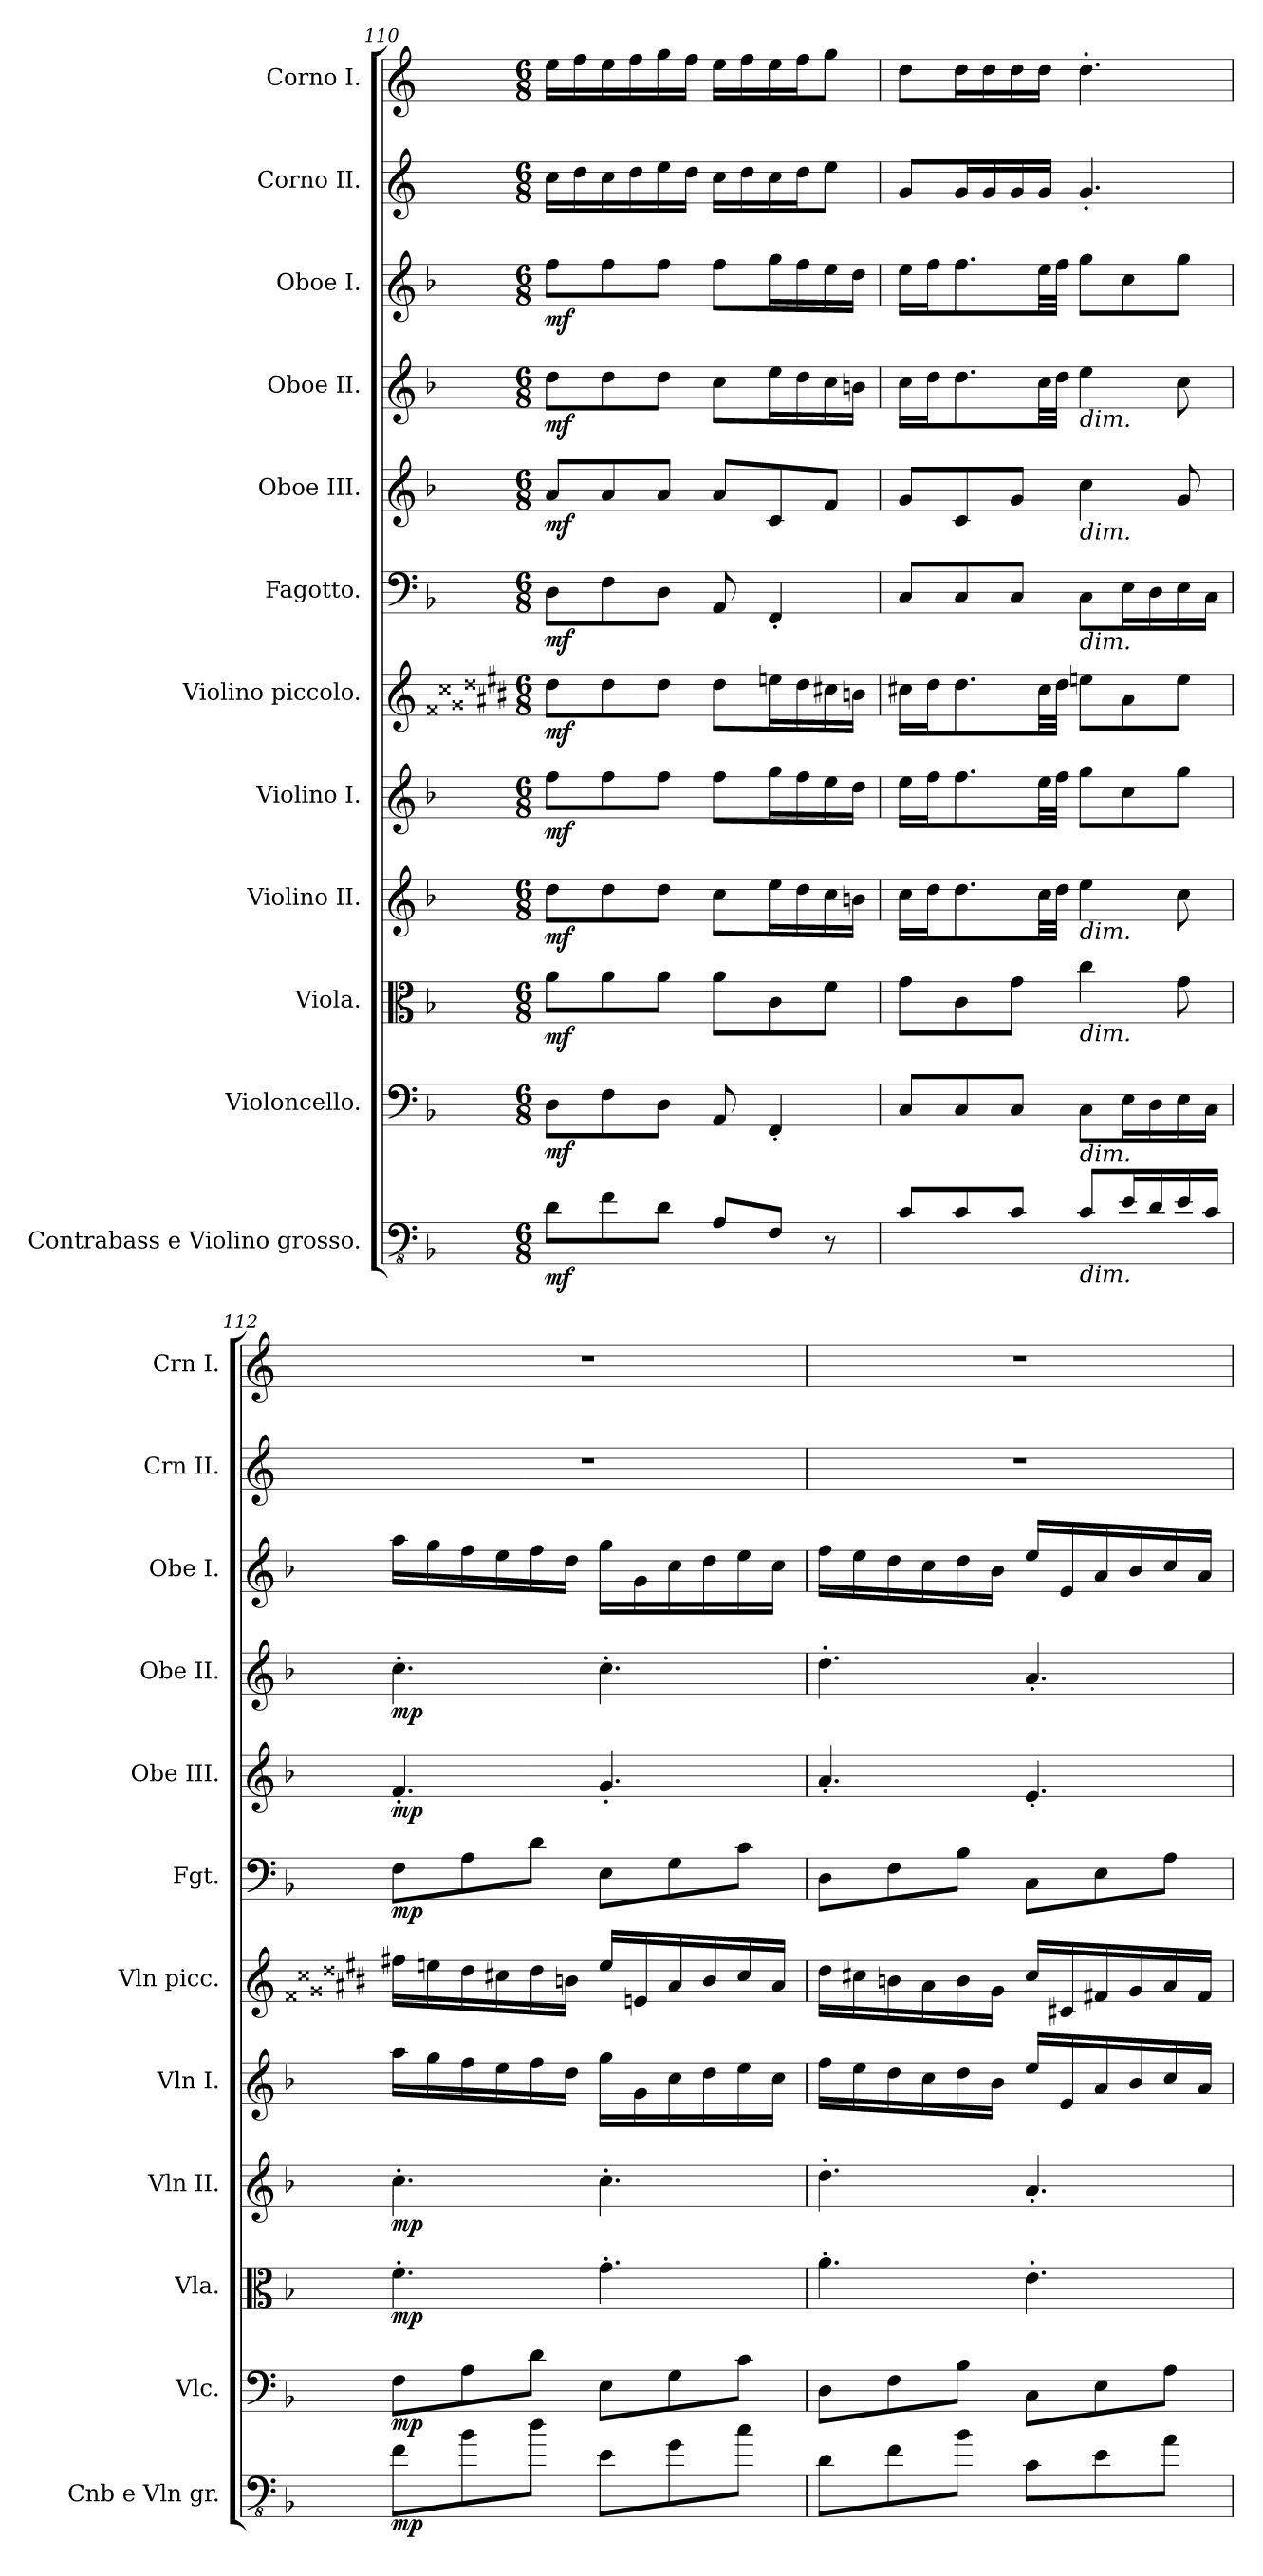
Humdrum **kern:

**kern	**dynam	**kern	**dynam	**kern	**dynam	**kern	**dynam	**kern	**dynam	**kern	**dynam	**kern	**dynam	**kern	**dynam	**kern	**dynam	**kern	**dynam	**kern	**kern
*part12	*part12	*part11	*part11	*part10	*part10	*part9	*part9	*part8	*part8	*part7	*part7	*part6	*part6	*part5	*part5	*part4	*part4	*part3	*part3	*part2	*part1
*staff12	*staff12	*staff11	*staff11	*staff10	*staff10	*staff9	*staff9	*staff8	*staff8	*staff7	*staff7	*staff6	*staff6	*staff5	*staff5	*staff4	*staff4	*staff3	*staff3	*staff2	*staff1
*I"Contrabass e Violino grosso.	*	*I"Violoncello.	*	*I"Viola.	*	*I"Violino II.	*	*I"Violino I.	*	*I"Violino piccolo.	*	*I"Fagotto.	*	*I"Oboe III.	*	*I"Oboe II.	*	*I"Oboe I.	*	*I"Corno II.	*I"Corno I.
*I'Cnb e Vln gr.	*	*I'Vlc.	*	*I'Vla.	*	*I'Vln II.	*	*I'Vln I.	*	*I'Vln picc.	*	*I'Fgt.	*	*I'Obe III.	*	*I'Obe II.	*	*I'Obe I.	*	*I'Crn II.	*I'Crn I.
*clefFv4	*	*clefF4	*	*clefC3	*	*clefG2	*	*clefG2	*	*clefG2	*	*clefF4	*	*clefG2	*	*clefG2	*	*clefG2	*	*clefG2	*clefG2
*ITrd7c12	*	*	*	*	*	*	*	*	*	*ITrd-1c-3	*	*	*	*	*	*	*	*	*	*ITrd4c7	*ITrd4c7
*k[b-]	*	*k[b-]	*	*k[b-]	*	*k[b-]	*	*k[b-]	*	*k[f##c##g##d##a#e#b#]	*	*k[b-]	*	*k[b-]	*	*k[b-]	*	*k[b-]	*	*k[b-]	*k[b-]
*M6/8	*	*M6/8	*	*M6/8	*	*M6/8	*	*M6/8	*	*M6/8	*	*M6/8	*	*M6/8	*	*M6/8	*	*M6/8	*	*M6/8	*M6/8
=110	=110	=110	=110	=110	=110	=110	=110	=110	=110	=110	=110	=110	=110	=110	=110	=110	=110	=110	=110	=110	=110
!	!LO:DY:b	!	!LO:DY:b	!	!LO:DY:b	!	!LO:DY:b	!	!LO:DY:b	!	!LO:DY:b	!	!LO:DY:b	!	!LO:DY:b	!	!LO:DY:b	!	!LO:DY:b	!	!
8DD\L	mf	8D\L	mf	8a\L	mf	8dd\L	mf	8ff\L	mf	8ee#\L	mf	8D\L	mf	8a/L	mf	8dd\L	mf	8ff\L	mf	16f\LL	16a\LL
.	.	.	.	.	.	.	.	.	.	.	.	.	.	.	.	.	.	.	.	16g\	16b-\
8FF\	.	8F\	.	8a\	.	8dd\	.	8ff\	.	8ee#\	.	8F\	.	8a/	.	8dd\	.	8ff\	.	16f\	16a\
.	.	.	.	.	.	.	.	.	.	.	.	.	.	.	.	.	.	.	.	16g\	16b-\
8DD\J	.	8D\J	.	8a\J	.	8dd\J	.	8ff\J	.	8ee#\J	.	8D\J	.	8a/J	.	8dd\J	.	8ff\J	.	16a\	16cc\
.	.	.	.	.	.	.	.	.	.	.	.	.	.	.	.	.	.	.	.	16g\JJ	16b-\JJ
8AAA/L	.	8AA/	.	8a\L	.	8cc\L	.	8ff\L	.	8ee#\L	.	8AA/	.	8a/L	.	8cc\L	.	8ff\L	.	16f\LL	16a\LL
.	.	.	.	.	.	.	.	.	.	.	.	.	.	.	.	.	.	.	.	16g\	16b-\
8FFF/J	.	4FF'/	.	8c\	.	16ee\L	.	16gg\L	.	16ff##\L	.	4FF'/	.	8c/	.	16ee\L	.	16gg\L	.	16f\	16a\
.	.	.	.	.	.	16dd\	.	16ff\	.	16ee#\	.	.	.	.	.	16dd\	.	16ff\	.	16g\J	16b-\J
8r	.	.	.	8f\J	.	16cc\	.	16ee\	.	16dd##\	.	.	.	8f/J	.	16cc\	.	16ee\	.	8a\J	8cc\J
.	.	.	.	.	.	16bn\JJ	.	16dd\JJ	.	16cc##\JJ	.	.	.	.	.	16bn\JJ	.	16dd\JJ	.	.	.
=111	=111	=111	=111	=111	=111	=111	=111	=111	=111	=111	=111	=111	=111	=111	=111	=111	=111	=111	=111	=111	=111
8CC/L	.	8C/L	.	8g\L	.	16cc\LL	.	16ee\LL	.	16dd##\LL	.	8C/L	.	8g/L	.	16cc\LL	.	16ee\LL	.	8c/L	8g\L
.	.	.	.	.	.	16dd\J	.	16ff\J	.	16ee#\J	.	.	.	.	.	16dd\J	.	16ff\J	.	.	.
8CC/	.	8C/	.	8c\	.	8.dd\	.	8.ff\	.	8.ee#\	.	8C/	.	8c/	.	8.dd\	.	8.ff\	.	16c/L	16g\L
.	.	.	.	.	.	.	.	.	.	.	.	.	.	.	.	.	.	.	.	16c/	16g\
8CC/J	.	8C/J	.	8g\J	.	.	.	.	.	.	.	8C/J	.	8g/J	.	.	.	.	.	16c/	16g\
.	.	.	.	.	.	32cc\LL	.	32ee\LL	.	32dd##\LL	.	.	.	.	.	32cc\LL	.	32ee\LL	.	16c/JJ	16g\JJ
.	.	.	.	.	.	32dd\JJJ	.	32ff\JJJ	.	32ee#\JJJ	.	.	.	.	.	32dd\JJJ	.	32ff\JJJ	.	.	.
!	!	!	!	!	!	!	!	!	!	!	!	!	!	!	!	!LO:TX:b:i:t=dim.	!	!	!	!	!
!	!	!	!	!	!	!	!	!	!	!	!	!	!	!LO:TX:b:i:t=dim.	!	!	!	!	!	!	!
!	!	!	!	!	!	!	!	!	!	!	!	!LO:TX:b:i:t=dim.	!	!	!	!	!	!	!	!	!
!	!	!	!	!	!	!LO:TX:b:i:t=dim.	!	!	!	!	!	!	!	!	!	!	!	!	!	!	!
!	!	!	!	!LO:TX:b:i:t=dim.	!	!	!	!	!	!	!	!	!	!	!	!	!	!	!	!	!
!	!	!LO:TX:b:i:t=dim.	!	!	!	!	!	!	!	!	!	!	!	!	!	!	!	!	!	!	!
!LO:TX:b:i:t=dim.	!	!	!	!	!	!	!	!	!	!	!	!	!	!	!	!	!	!	!	!	!
8CC/L	.	8C\L	.	4cc\	.	4ee\	.	8gg\L	.	8ff##\L	.	8C\L	.	4cc\	.	4ee\	.	8gg\L	.	4.c'/	4.g'\
16EE/L	.	16E\L	.	.	.	.	.	8cc\	.	8b#\	.	16E\L	.	.	.	.	.	8cc\	.	.	.
16DD/	.	16D\	.	.	.	.	.	.	.	.	.	16D\	.	.	.	.	.	.	.	.	.
16EE/	.	16E\	.	8g\	.	8cc\	.	8gg\J	.	8ff##\J	.	16E\	.	8g/	.	8cc\	.	8gg\J	.	.	.
16CC/JJ	.	16C\JJ	.	.	.	.	.	.	.	.	.	16C\JJ	.	.	.	.	.	.	.	.	.
=112	=112	=112	=112	=112	=112	=112	=112	=112	=112	=112	=112	=112	=112	=112	=112	=112	=112	=112	=112	=112	=112
!	!LO:DY:b	!	!LO:DY:b	!	!LO:DY:b	!	!LO:DY:b	!	!	!	!	!	!LO:DY:b	!	!LO:DY:b	!	!LO:DY:b	!	!	!	!
8FF\L	mp	8F\L	mp	4.f'\	mp	4.cc'\	mp	16aa\LL	.	16gg##\LL	.	8F\L	mp	4.f'/	mp	4.cc'\	mp	16aa\LL	.	2.r	2.r
.	.	.	.	.	.	.	.	16gg\	.	16ff##\	.	.	.	.	.	.	.	16gg\	.	.	.
8BB-\	.	8A\	.	.	.	.	.	16ff\	.	16ee#\	.	8A\	.	.	.	.	.	16ff\	.	.	.
.	.	.	.	.	.	.	.	16ee\	.	16dd##\	.	.	.	.	.	.	.	16ee\	.	.	.
8D\J	.	8d\J	.	.	.	.	.	16ff\	.	16ee#\	.	8d\J	.	.	.	.	.	16ff\	.	.	.
.	.	.	.	.	.	.	.	16dd\JJ	.	16cc##\JJ	.	.	.	.	.	.	.	16dd\JJ	.	.	.
8EE\L	.	8E\L	.	4.g'\	.	4.cc'\	.	16gg\LL	.	16ff##/LL	.	8E\L	.	4.g'/	.	4.cc'\	.	16gg\LL	.	.	.
.	.	.	.	.	.	.	.	16g\	.	16f##/	.	.	.	.	.	.	.	16g\	.	.	.
8GG\	.	8G\	.	.	.	.	.	16cc\	.	16b#/	.	8G\	.	.	.	.	.	16cc\	.	.	.
.	.	.	.	.	.	.	.	16dd\	.	16cc##/	.	.	.	.	.	.	.	16dd\	.	.	.
8C\J	.	8c\J	.	.	.	.	.	16ee\	.	16dd##/	.	8c\J	.	.	.	.	.	16ee\	.	.	.
.	.	.	.	.	.	.	.	16cc\JJ	.	16b#/JJ	.	.	.	.	.	.	.	16cc\JJ	.	.	.
!!LO:PB:g=z
=113	=113	=113	=113	=113	=113	=113	=113	=113	=113	=113	=113	=113	=113	=113	=113	=113	=113	=113	=113	=113	=113
8DD\L	.	8D\L	.	4.a'\	.	4.dd'\	.	16ff\LL	.	16ee#\LL	.	8D\L	.	4.a'/	.	4.dd'\	.	16ff\LL	.	2.r	2.r
.	.	.	.	.	.	.	.	16ee\	.	16dd##\	.	.	.	.	.	.	.	16ee\	.	.	.
8FF\	.	8F\	.	.	.	.	.	16dd\	.	16cc##\	.	8F\	.	.	.	.	.	16dd\	.	.	.
.	.	.	.	.	.	.	.	16cc\	.	16b#\	.	.	.	.	.	.	.	16cc\	.	.	.
8BB-\J	.	8B-\J	.	.	.	.	.	16dd\	.	16cc##\	.	8B-\J	.	.	.	.	.	16dd\	.	.	.
.	.	.	.	.	.	.	.	16b-\JJ	.	16a#\JJ	.	.	.	.	.	.	.	16b-\JJ	.	.	.
8CC\L	.	8C\L	.	4.e'\	.	4.a'/	.	16ee/LL	.	16dd##/LL	.	8C\L	.	4.e'/	.	4.a'/	.	16ee/LL	.	.	.
.	.	.	.	.	.	.	.	16e/	.	16d##/	.	.	.	.	.	.	.	16e/	.	.	.
8EE\	.	8E\	.	.	.	.	.	16a/	.	16g##/	.	8E\	.	.	.	.	.	16a/	.	.	.
.	.	.	.	.	.	.	.	16b-/	.	16a#/	.	.	.	.	.	.	.	16b-/	.	.	.
8AA\J	.	8A\J	.	.	.	.	.	16cc/	.	16b#/	.	8A\J	.	.	.	.	.	16cc/	.	.	.
.	.	.	.	.	.	.	.	16a/JJ	.	16g##/JJ	.	.	.	.	.	.	.	16a/JJ	.	.	.
=	=	=	=	=	=	=	=	=	=	=	=	=	=	=	=	=	=	=	=	=	=
*-	*-	*-	*-	*-	*-	*-	*-	*-	*-	*-	*-	*-	*-	*-	*-	*-	*-	*-	*-	*-	*-
